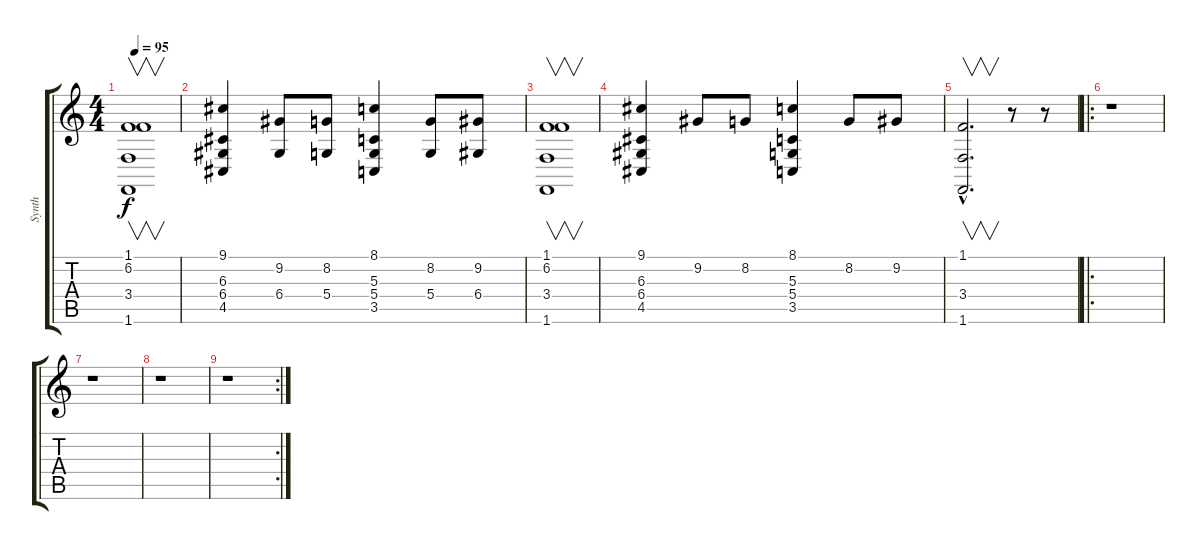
\track ("Synth" "Synth") {instrument stringensemble1}
\staff {score tabs}
\tuning (E4 B3 G3 D3 A2 E2) {hide}
\ts (4 4)
\tempo 95
\clef g2
\ks c
(1.1 6.2 3.4 1.6).1{v dy f} |
(9.1 6.3 6.4 4.5).4 (9.2 6.4).8 (8.2 5.4).8 (8.1 5.3 5.4 3.5).4 (8.2 5.4).8 (9.2 6.4).8 |
(1.1 6.2 3.4 1.6).1{v} |
(9.1 6.3 6.4 4.5).4 9.2.8 8.2.8 (8.1 5.3 5.4 3.5).4 8.2.8 9.2.8 |
(1.1{hac} 3.4{hac} 1.6{hac}).2{v d} r.8 r.8 |
\ro
r.1 |
r.1 |
r.1 |
\rc 2
r.1
